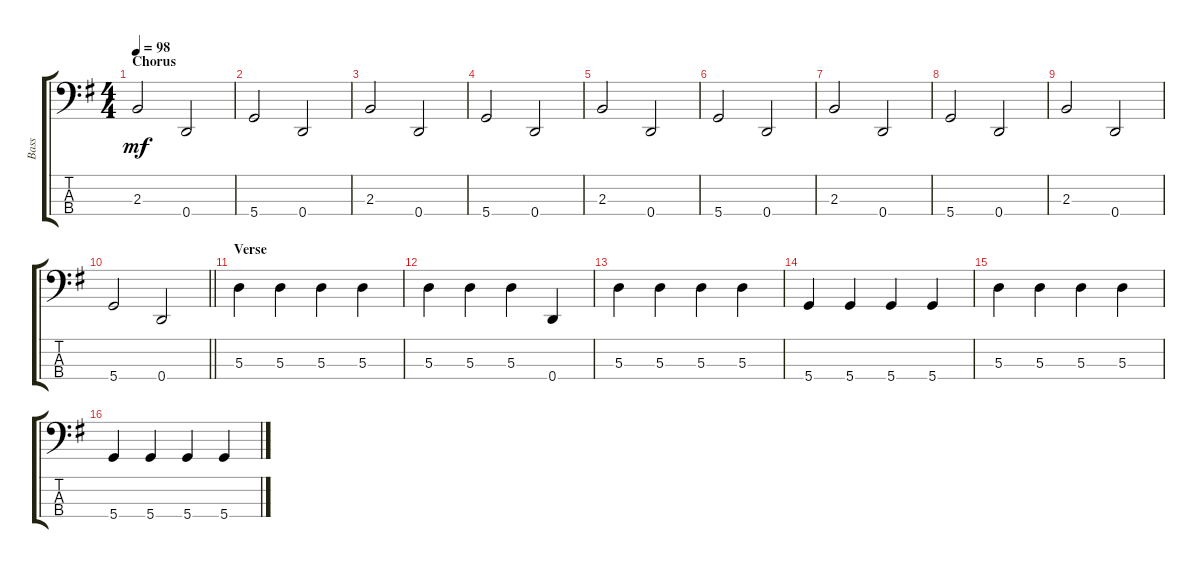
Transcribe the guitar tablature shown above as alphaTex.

\track ("Bass" "Bass") {instrument electricbassfinger}
\staff {score tabs}
\tuning (G2 D2 A1 D1) {hide}
\ts (4 4)
\section ("" "Chorus")
\tempo 98
\clef f4
\ks g
2.3.2{dy mf} 0.4.2 |
5.4.2 0.4.2 |
2.3.2 0.4.2 |
5.4.2 0.4.2 |
2.3.2 0.4.2 |
5.4.2 0.4.2 |
2.3.2 0.4.2 |
5.4.2 0.4.2 |
2.3.2 0.4.2 |
\barLineRight lightlight
5.4.2 0.4.2 |
\section ("" "Verse")
5.3.4 5.3.4 5.3.4 5.3.4 |
5.3.4 5.3.4 5.3.4 0.4.4 |
5.3.4 5.3.4 5.3.4 5.3.4 |
5.4.4 5.4.4 5.4.4 5.4.4 |
5.3.4 5.3.4 5.3.4 5.3.4 |
5.4.4 5.4.4 5.4.4 5.4.4
